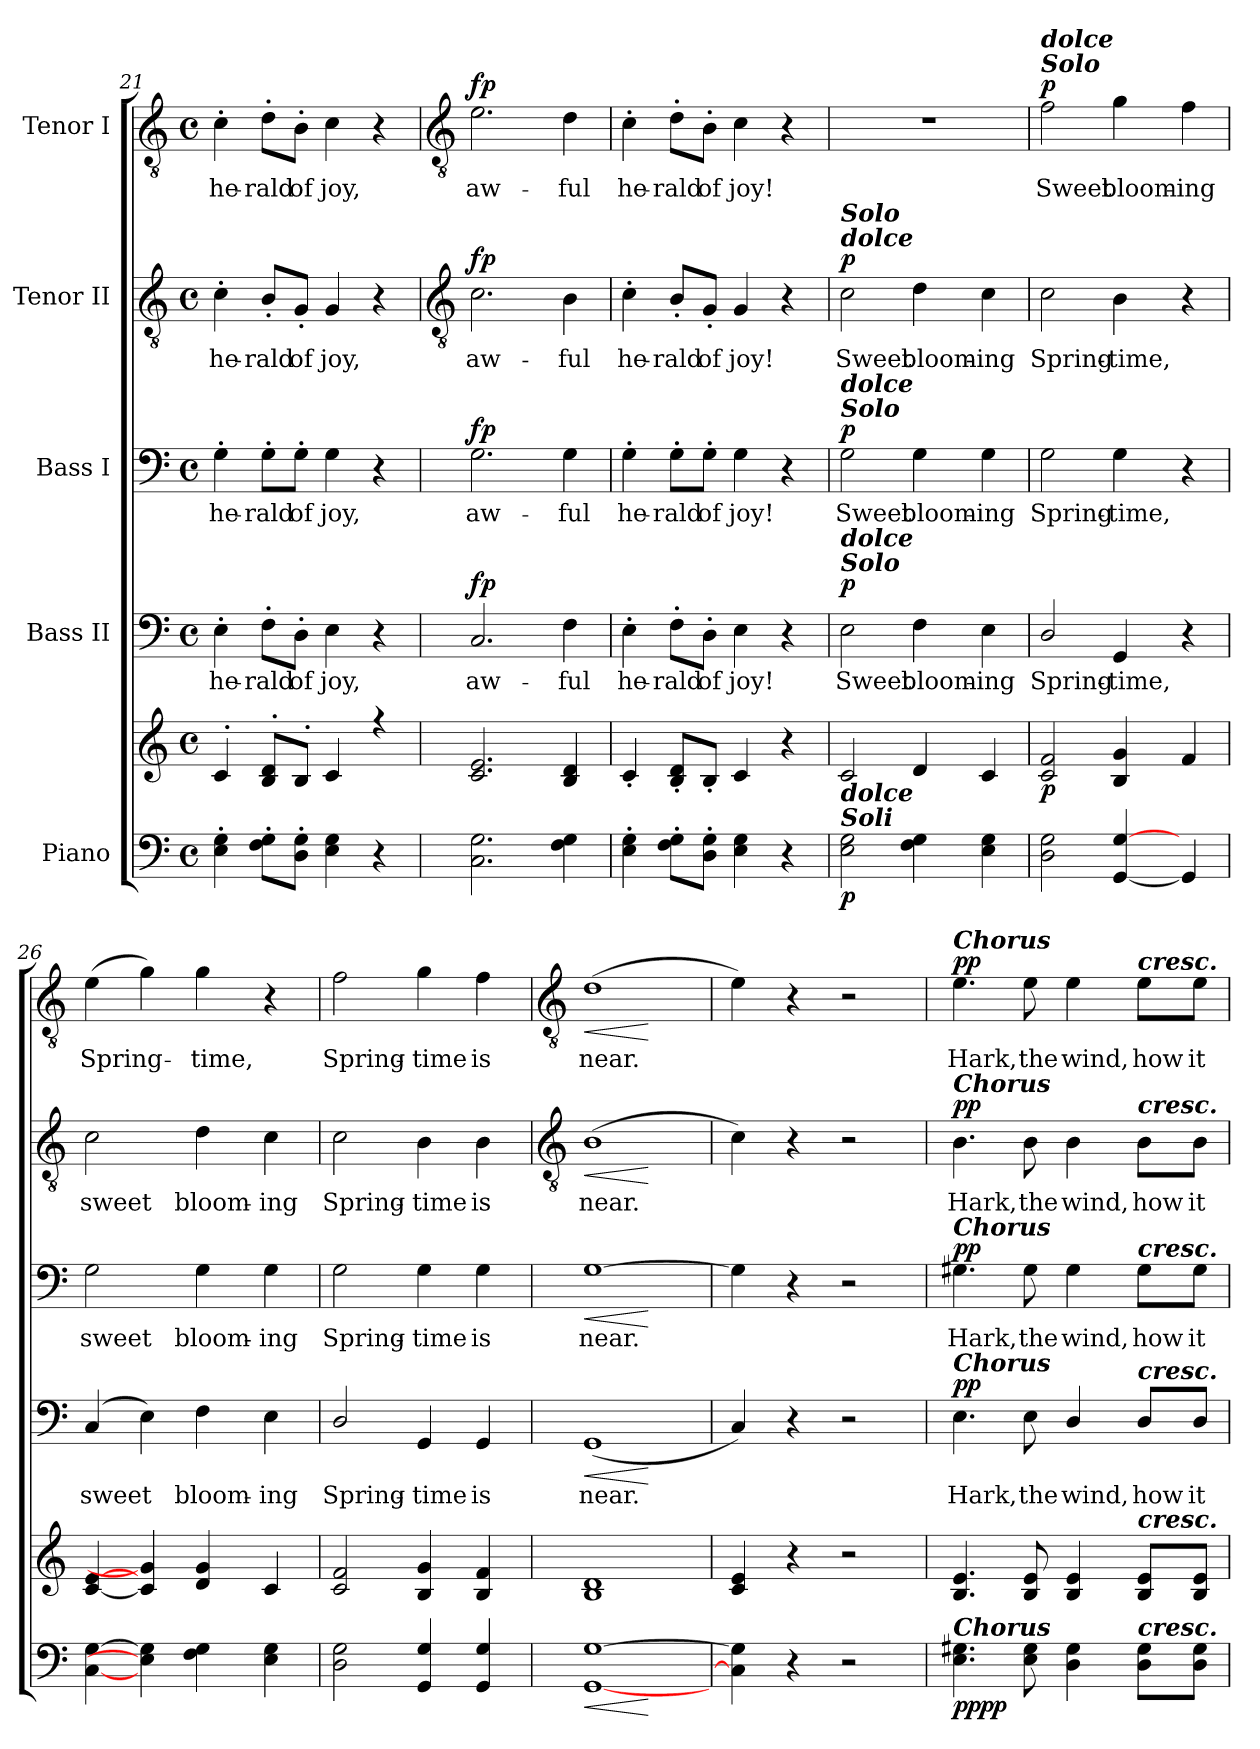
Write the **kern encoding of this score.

**kern	**kern	**dynam	**kern	**text	**dynam	**kern	**text	**dynam	**kern	**text	**dynam	**kern	**text	**dynam
*part5	*part5	*part5	*part4	*part4	*part4	*part3	*part3	*part3	*part2	*part2	*part2	*part1	*part1	*part1
*staff6	*staff5	*staff5/6	*staff4	*staff4	*staff4	*staff3	*staff3	*staff3	*staff2	*staff2	*staff2	*staff1	*staff1	*staff1
*I"Piano	*	*	*I"Bass II	*	*	*I"Bass I	*	*	*I"Tenor II	*	*	*I"Tenor I	*	*
*clefF4	*clefG2	*	*clefF4	*	*	*clefF4	*	*	*clefGv2	*	*	*clefGv2	*	*
*k[]	*k[]	*	*k[]	*	*	*k[]	*	*	*k[]	*	*	*k[]	*	*
*C:	*C:	*	*C:	*	*	*C:	*	*	*C:	*	*	*C:	*	*
*M4/4	*M4/4	*	*M4/4	*	*	*M4/4	*	*	*M4/4	*	*	*M4/4	*	*
*met(c)	*met(c)	*	*met(c)	*	*	*met(c)	*	*	*met(c)	*	*	*met(c)	*	*
=21	=21	=21	=21	=21	=21	=21	=21	=21	=21	=21	=21	=21	=21	=21
*	*^	*	*	*	*	*	*	*	*	*	*	*	*	*
!	!	!	!	!	!LO:LY:b	!	!	!LO:LY:b	!	!	!LO:LY:b	!	!	!LO:LY:b	!
4E' 4G'	4c'/	1ryy	.	4E'	he-	.	4G'	he-	.	4c'	he-	.	4c'	he-	.
!	!	!	!	!	!LO:LY:b	!	!	!LO:LY:b	!	!	!LO:LY:b	!	!	!LO:LY:b	!
8F' 8G'L	8B/' 8d/'L	.	.	8F'\L	-rald	.	8G'\L	-rald	.	8B'/L	-rald	.	8d'\L	-rald	.
!	!	!	!	!	!LO:LY:b	!	!	!LO:LY:b	!	!	!LO:LY:b	!	!	!LO:LY:b	!
8D' 8G'J	8B'/J	.	.	8D'\J	of	.	8G'\J	of	.	8G'/J	of	.	8B'\J	of	.
!	!	!	!	!	!LO:LY:b	!	!	!LO:LY:b	!	!	!LO:LY:b	!	!	!LO:LY:b	!
4E 4G	4c/	.	.	4E	joy,	.	4G	joy,	.	4G	joy,	.	4c	joy,	.
4r	4r	.	.	4r	.	.	4r	.	.	4r	.	.	4r	.	.
*	*v	*v	*	*	*	*	*	*	*	*	*	*	*	*	*
!!LO:LB:g=z
=22	=22	=22	=22	=22	=22	=22	=22	=22	=22	=22	=22	=22	=22	=22
*	*	*	*	*	*	*	*	*	*clefGv2	*	*	*clefGv2	*	*
!	!	!LO:DY:b=2	!	!LO:LY:b	!	!	!LO:LY:b	!	!	!LO:LY:b	!	!	!LO:LY:b	!
!	!	!LO:DY:n=1:b	!	!	!LO:DY:b	!	!	!LO:DY:b	!	!	!LO:DY:b	!	!	!LO:DY:b
2.C 2.G	2.c 2.e	fp fp	2.C	aw-	fp	2.G	aw-	fp	2.c	aw-	fp	2.e	aw-	fp
!	!	!	!	!LO:LY:b	!	!	!LO:LY:b	!	!	!LO:LY:b	!	!	!LO:LY:b	!
4F 4G	4B 4d	.	4F	-ful	.	4G	-ful	.	4B	-ful	.	4d	-ful	.
=23	=23	=23	=23	=23	=23	=23	=23	=23	=23	=23	=23	=23	=23	=23
!	!	!	!	!LO:LY:b	!	!	!LO:LY:b	!	!	!LO:LY:b	!	!	!LO:LY:b	!
4E' 4G'	4c'	.	4E'	he-	.	4G'	he-	.	4c'	he-	.	4c'	he-	.
!	!	!	!	!LO:LY:b	!	!	!LO:LY:b	!	!	!LO:LY:b	!	!	!LO:LY:b	!
8F' 8G'L	8B' 8d'L	.	8F'\L	-rald	.	8G'\L	-rald	.	8B'/L	-rald	.	8d'\L	-rald	.
!	!	!	!	!LO:LY:b	!	!	!LO:LY:b	!	!	!LO:LY:b	!	!	!LO:LY:b	!
8D' 8G'J	8B'J	.	8D'\J	of	.	8G'\J	of	.	8G'/J	of	.	8B'\J	of	.
!	!	!	!	!LO:LY:b	!	!	!LO:LY:b	!	!	!LO:LY:b	!	!	!LO:LY:b	!
4E 4G	4c	.	4E	joy!	.	4G	joy!	.	4G	joy!	.	4c	joy!	.
4r	4r	.	4r	.	.	4r	.	.	4r	.	.	4r	.	.
=24	=24	=24	=24	=24	=24	=24	=24	=24	=24	=24	=24	=24	=24	=24
!	!	!	!	!	!	!	!	!	!LO:TX:a:Bi:t=dolce	!	!	!	!	!
!	!	!	!	!	!	!	!	!	!LO:TX:a:Bi:t=Solo	!	!	!	!	!
!	!	!	!	!	!	!LO:TX:a:Bi:t=Solo	!	!	!	!	!	!	!	!
!	!	!	!	!	!	!LO:TX:a:Bi:t=dolce	!	!	!	!	!	!	!	!
!	!	!	!LO:TX:a:Bi:t=Solo	!	!	!	!	!	!	!	!	!	!	!
!	!	!	!LO:TX:a:Bi:t=dolce	!	!	!	!	!	!	!	!	!	!	!
!LO:TX:a:Bi:t=Soli	!	!	!	!	!	!	!	!	!	!	!	!	!	!
!LO:TX:a:Bi:t=dolce	!	!	!	!	!	!	!	!	!	!	!	!	!	!
!	!	!LO:DY:b=2	!	!LO:LY:b	!LO:DY:b	!	!LO:LY:b	!LO:DY:b	!	!LO:LY:b	!LO:DY:b	!	!	!
2E 2G	2c	p	2E	Sweet	p	2G	Sweet	p	2c	Sweet	p	1r	.	.
!	!	!	!	!LO:LY:b	!	!	!LO:LY:b	!	!	!LO:LY:b	!	!	!	!
4F 4G	4d	.	4F	bloom-	.	4G	bloom-	.	4d	bloom-	.	.	.	.
!	!	!	!	!LO:LY:b	!	!	!LO:LY:b	!	!	!LO:LY:b	!	!	!	!
4E 4G	4c	.	4E	-ing	.	4G	-ing	.	4c	-ing	.	.	.	.
=25	=25	=25	=25	=25	=25	=25	=25	=25	=25	=25	=25	=25	=25	=25
!	!	!	!	!	!	!	!	!	!	!	!	!LO:TX:a:Bi:t=Solo	!	!
!	!	!	!	!	!	!	!	!	!	!	!	!LO:TX:a:Bi:t=dolce	!	!
!	!	!LO:DY:b	!	!LO:LY:b	!	!	!LO:LY:b	!	!	!LO:LY:b	!	!	!LO:LY:b	!LO:DY:b
2D\ 2G\	2c 2f	p	2D/	Spring-	.	2G	Spring-	.	2c	Spring-	.	2f	Sweet	p
!	!	!	!	!LO:LY:b	!	!	!LO:LY:b	!	!	!LO:LY:b	!	!	!LO:LY:b	!
[4GG [4G	4B 4g	.	4GG	-time,	.	4G	-time,	.	4B	-time,	.	4g	bloom-	.
!	!	!	!	!	!	!	!	!	!	!	!	!	!LO:LY:b	!
4GG]	4f	.	4r	.	.	4r	.	.	4r	.	.	4f	-ing	.
=26	=26	=26	=26	=26	=26	=26	=26	=26	=26	=26	=26	=26	=26	=26
!	!	!	!	!LO:LY:b	!	!	!LO:LY:b	!	!	!LO:LY:b	!	!	!LO:LY:b	!
[4C [4G	[4c [4e	.	(<4C	sweet	.	2G	sweet	.	2c	sweet	.	(>4e	Spring-	.
4E] 4G]	4c] 4g]	.	4E)	.	.	.	.	.	.	.	.	4g)	.	.
!	!	!	!	!LO:LY:b	!	!	!LO:LY:b	!	!	!LO:LY:b	!	!	!LO:LY:b	!
4F 4G	4d 4g	.	4F	bloom-	.	4G	bloom-	.	4d	bloom-	.	4g	time,	.
!	!	!	!	!LO:LY:b	!	!	!LO:LY:b	!	!	!LO:LY:b	!	!	!	!
4E 4G	4c	.	4E	-ing	.	4G	-ing	.	4c	-ing	.	4r	.	.
=27	=27	=27	=27	=27	=27	=27	=27	=27	=27	=27	=27	=27	=27	=27
!	!	!	!	!LO:LY:b	!	!	!LO:LY:b	!	!	!LO:LY:b	!	!	!LO:LY:b	!
2D\ 2G\	2c 2f	.	2D/	Spring-	.	2G	Spring-	.	2c	Spring-	.	2f	Spring-	.
!	!	!	!	!LO:LY:b	!	!	!LO:LY:b	!	!	!LO:LY:b	!	!	!LO:LY:b	!
4GG 4G	4B 4g	.	4GG	-time	.	4G	-time	.	4B	-time	.	4g	-time	.
!	!	!	!	!LO:LY:b	!	!	!LO:LY:b	!	!	!LO:LY:b	!	!	!LO:LY:b	!
4GG 4G	4B 4f	.	4GG	is	.	4G	is	.	4B	is	.	4f	is	.
!!LO:LB:g=z
=28	=28	=28	=28	=28	=28	=28	=28	=28	=28	=28	=28	=28	=28	=28
*	*	*	*	*	*	*	*	*	*clefGv2	*	*	*clefGv2	*	*
!	!	!LO:HP:b=2	!	!	!	!	!	!	!	!	!	!	!	!
!	!	!LO:HP:n=1:b=2	!	!	!	!	!	!	!	!	!	!	!	!
!	!	!LO:HP:n=1:b	!	!	!	!	!	!	!	!	!	!	!	!
!	!	!LO:HP:n=1:b	!	!LO:LY:b	!LO:HP:b	!	!	!	!	!	!	!	!	!
!	!	!	!	!	!LO:HP:n=1:b	!	!LO:LY:b	!LO:HP:b	!	!	!	!	!	!
!	!	!	!	!	!	!	!	!LO:HP:n=1:b	!	!LO:LY:b	!LO:HP:b	!	!	!
!	!	!	!	!	!	!	!	!	!	!	!LO:HP:n=1:b	!	!LO:LY:b	!LO:HP:b
!	!	!	!	!	!	!	!	!	!	!	!	!	!	!LO:HP:n=1:b
[1GG [1G	1B 1d	< > < >	(<1GG	near.	< >	[1G	near.	< >	(>1B	near.	< >	(>1d	near.	< >
.	.	] [	.	.	[	.	.	[	.	.	[	.	.	[
=29	=29	=29	=29	=29	=29	=29	=29	=29	=29	=29	=29	=29	=29	=29
4C] 4G]	4c 4e	.	4C)	.	.	4G]	.	.	4c)	.	.	4e)	.	.
4r	4r	[	4r	.	]	4r	.	]	4r	.	]	4r	.	]
2r	2r	]	2r	.	.	2r	.	.	2r	.	.	2r	.	.
=30	=30	=30	=30	=30	=30	=30	=30	=30	=30	=30	=30	=30	=30	=30
!	!	!	!	!	!	!	!	!	!	!	!	!LO:TX:a:Bi:t=Chorus	!	!
!	!	!	!	!	!	!	!	!	!LO:TX:a:Bi:t=Chorus	!	!	!	!	!
!	!	!	!	!	!	!LO:TX:a:Bi:t=Chorus	!	!	!	!	!	!	!	!
!	!	!	!LO:TX:a:Bi:t=Chorus	!	!	!	!	!	!	!	!	!	!	!
!LO:TX:a:Bi:t=Chorus	!	!	!	!	!	!	!	!	!	!	!	!	!	!
!	!	!LO:DY:b=2	!	!LO:LY:b	!	!	!LO:LY:b	!	!	!LO:LY:b	!	!	!LO:LY:b	!
!	!	!LO:DY:n=1:b	!	!	!LO:DY:b	!	!	!LO:DY:b	!	!	!LO:DY:b	!	!	!LO:DY:b
4.E 4.G#X	4.B 4.e	pp pp	4.E	Hark,	pp	4.G#X	Hark,	pp	4.B	Hark,	pp	4.e	Hark,	pp
!	!	!	!	!LO:LY:b	!	!	!LO:LY:b	!	!	!LO:LY:b	!	!	!LO:LY:b	!
8E 8G#	8B 8e	.	8E	the	.	8G#	the	.	8B	the	.	8e	the	.
!	!	!	!	!LO:LY:b	!	!	!LO:LY:b	!	!	!LO:LY:b	!	!	!LO:LY:b	!
4D\ 4G#\	4B 4e	.	4D/	wind,	.	4G#	wind,	.	4B	wind,	.	4e	wind,	.
!	!	!	!	!	!	!	!	!	!	!	!	!LO:TX:a:Bi:t=cresc.	!	!
!	!	!	!	!	!	!	!	!	!LO:TX:a:Bi:t=cresc.	!	!	!	!	!
!	!	!	!	!	!	!LO:TX:a:Bi:t=cresc.	!	!	!	!	!	!	!	!
!	!	!	!LO:TX:a:Bi:t=cresc.	!	!	!	!	!	!	!	!	!	!	!
!	!LO:TX:a:Bi:t=cresc.	!	!	!	!	!	!	!	!	!	!	!	!	!
!LO:TX:a:Bi:t=cresc.	!	!	!	!	!	!	!	!	!	!	!	!	!	!
!	!	!	!	!LO:LY:b	!	!	!LO:LY:b	!	!	!LO:LY:b	!	!	!LO:LY:b	!
8D\ 8G#\L	8B 8eL	.	8D/L	how	.	8G#\L	how	.	8B\L	how	.	8e\L	how	.
!	!	!	!	!LO:LY:b	!	!	!LO:LY:b	!	!	!LO:LY:b	!	!	!LO:LY:b	!
8D\ 8G#\J	8B 8eJ	.	8D/J	it	.	8G#\J	it	.	8B\J	it	.	8e\J	it	.
=	=	=	=	=	=	=	=	=	=	=	=	=	=	=
*-	*-	*-	*-	*-	*-	*-	*-	*-	*-	*-	*-	*-	*-	*-
